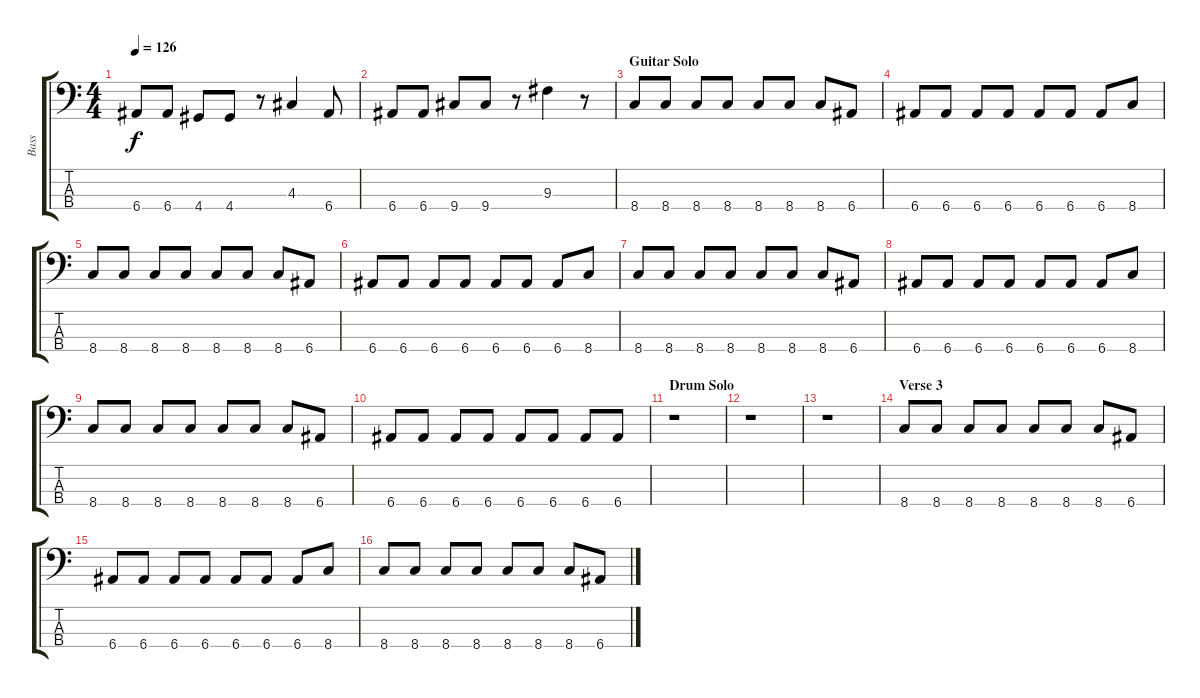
\track ("Bass" "Bass") {instrument electricbasspick}
\staff {score tabs}
\tuning (G2 D2 A1 E1) {hide}
\ts (4 4)
\tempo 126
\clef f4
\ks c
6.4.8{dy f} 6.4.8 4.4.8 4.4.8 r.8 4.3.4 6.4.8 |
6.4.8 6.4.8 9.4.8 9.4.8 r.8 9.3.4 r.8 |
\section ("" "Guitar Solo")
8.4.8 8.4.8 8.4.8 8.4.8 8.4.8 8.4.8 8.4.8 6.4.8 |
6.4.8 6.4.8 6.4.8 6.4.8 6.4.8 6.4.8 6.4.8 8.4.8 |
8.4.8 8.4.8 8.4.8 8.4.8 8.4.8 8.4.8 8.4.8 6.4.8 |
6.4.8 6.4.8 6.4.8 6.4.8 6.4.8 6.4.8 6.4.8 8.4.8 |
8.4.8 8.4.8 8.4.8 8.4.8 8.4.8 8.4.8 8.4.8 6.4.8 |
6.4.8 6.4.8 6.4.8 6.4.8 6.4.8 6.4.8 6.4.8 8.4.8 |
8.4.8 8.4.8 8.4.8 8.4.8 8.4.8 8.4.8 8.4.8 6.4.8 |
6.4.8 6.4.8 6.4.8 6.4.8 6.4.8 6.4.8 6.4.8 6.4.8 |
\section ("" "Drum Solo")
r.1 |
r.1 |
r.1 |
\section ("" "Verse 3")
8.4.8 8.4.8 8.4.8 8.4.8 8.4.8 8.4.8 8.4.8 6.4.8 |
6.4.8 6.4.8 6.4.8 6.4.8 6.4.8 6.4.8 6.4.8 8.4.8 |
8.4.8 8.4.8 8.4.8 8.4.8 8.4.8 8.4.8 8.4.8 6.4.8
